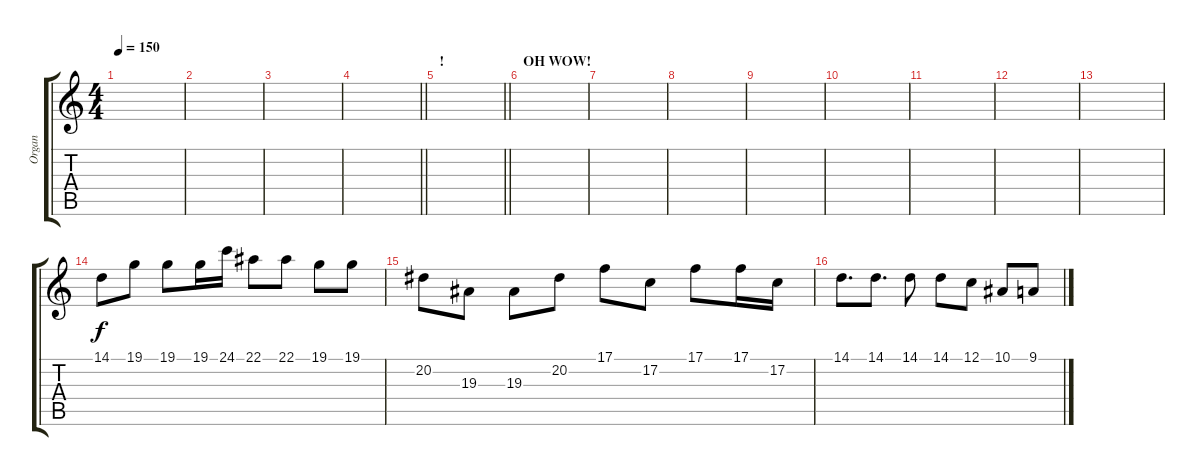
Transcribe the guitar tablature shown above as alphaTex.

\track ("Organ" "Organ") {instrument rockorgan}
\staff {score tabs}
\tuning (C4 G3 Eb3 Bb2 F2 C2) {hide}
\ts (4 4)
\tempo 150
\clef g2
\ks c
|
|
|
\barLineRight lightlight
|
\section ("" "!")
\barLineRight lightlight
|
\section ("" "OH WOW!")
|
|
|
|
|
|
|
|
14.1.8 19.1.8 19.1.8 19.1.16 24.1.16 22.1.8 22.1.8 19.1.8 19.1.8 |
20.2.8 19.3.8 19.3.8 20.2.8 17.1.8 17.2.8 17.1.8 17.1.16 17.2.16 |
14.1.8{d} 14.1.8{d} 14.1.8 14.1.8 12.1.8 10.1.8 9.1.8
